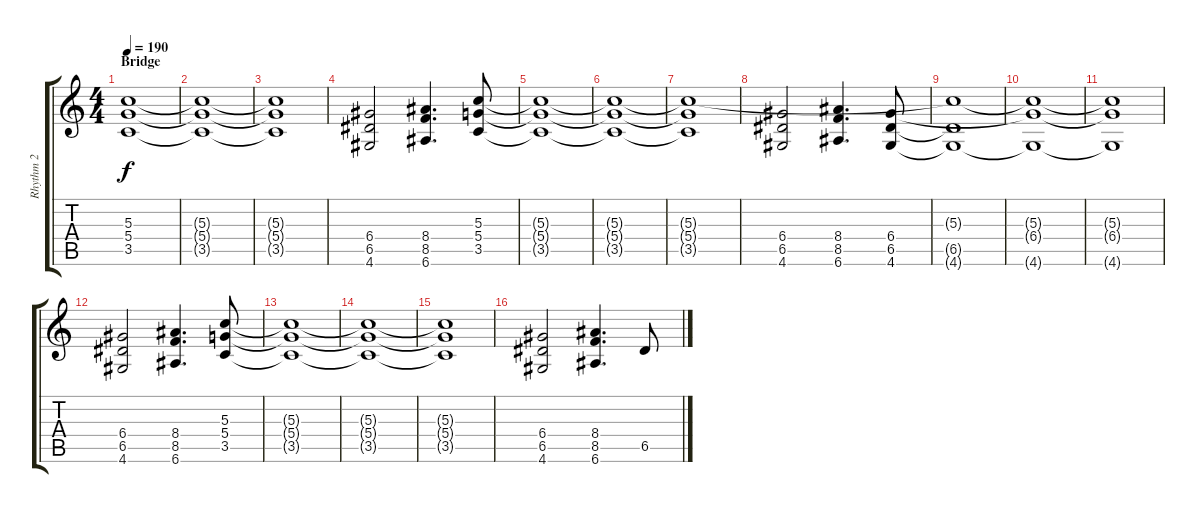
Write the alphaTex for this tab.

\track ("Rhythm 2" "Rhythm 2") {instrument overdrivenguitar}
\staff {score tabs}
\tuning (E4 B3 G3 D3 A2 E2) {hide}
\ts (4 4)
\section ("" "Bridge")
\tempo 190
\clef g2
\ks c
(5.3 5.4 3.5).1{dy f} |
(5.3{t} 5.4{t} 3.5{t}).1 |
(5.3{t} 5.4{t} 3.5{t}).1 |
(6.4 6.5 4.6).2 (8.4 8.5 6.6).4{d} (5.3 5.4 3.5).8 |
(5.3{t} 5.4{t} 3.5{t}).1 |
(5.3{t} 5.4{t} 3.5{t}).1 |
(5.3{t} 5.4{t} 3.5{t}).1 |
(6.4 6.5 4.6).2 (8.4 8.5 6.6).4{d} (6.4 6.5 4.6).8 |
(5.3{t} 6.5{t} 4.6{t}).1 |
(5.3{t} 6.4{t} 4.6{t}).1 |
(5.3{t} 6.4{t} 4.6{t}).1 |
(6.4 6.5 4.6).2 (8.4 8.5 6.6).4{d} (5.3 5.4 3.5).8 |
(5.3{t} 5.4{t} 3.5{t}).1 |
(5.3{t} 5.4{t} 3.5{t}).1 |
(5.3{t} 5.4{t} 3.5{t}).1 |
(6.4 6.5 4.6).2 (8.4 8.5 6.6).4{d} 6.5.8
